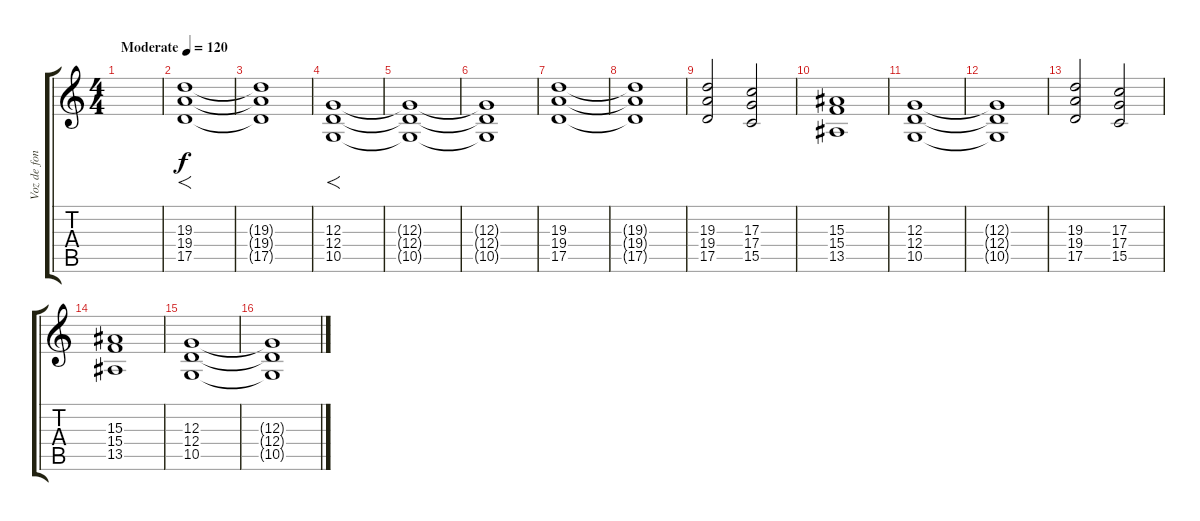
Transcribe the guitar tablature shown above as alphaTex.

\track ("Voz de fondo" "Voz de fon") {instrument voiceoohs}
\staff {score tabs}
\tuning (E4 B3 G3 D3 A2 E2) {hide}
\ts (4 4)
\tempo (120 "Moderate")
\clef g2
\ks c
|
(19.3 19.4 17.5).1{f} |
(19.3{t} 19.4{t} 17.5{t}).1 |
(12.3 12.4 10.5).1{f} |
(12.3{t} 12.4{t} 10.5{t}).1 |
(12.3{t} 12.4{t} 10.5{t}).1 |
(19.3 19.4 17.5).1 |
(19.3{t} 19.4{t} 17.5{t}).1 |
(19.3 19.4 17.5).2 (17.3 17.4 15.5).2 |
(15.3 15.4 13.5).1 |
(12.3 12.4 10.5).1 |
(12.3{t} 12.4{t} 10.5{t}).1 |
(19.3 19.4 17.5).2 (17.3 17.4 15.5).2 |
(15.3 15.4 13.5).1 |
(12.3 12.4 10.5).1 |
(12.3{t} 12.4{t} 10.5{t}).1
